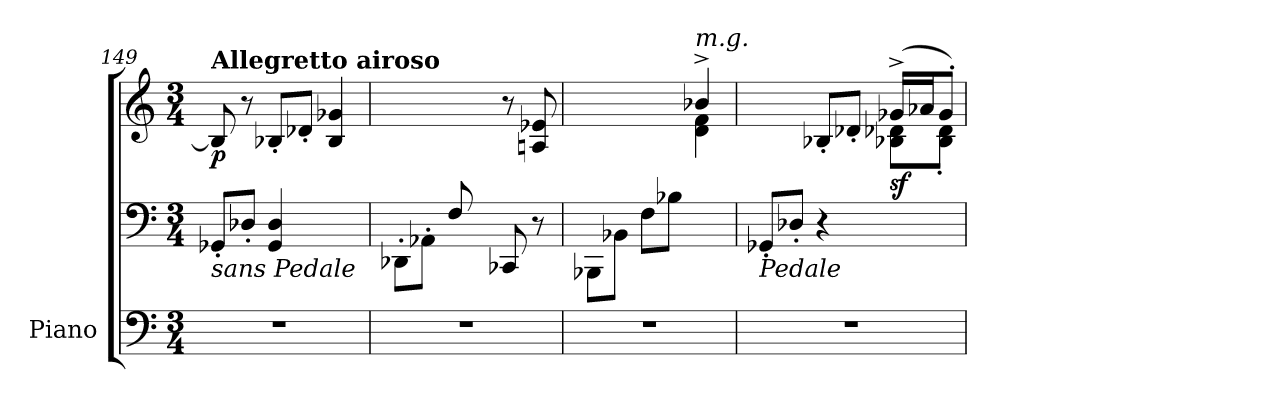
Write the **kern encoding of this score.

**kern	**kern	**kern	**dynam
*part1	*part1	*part1	*part1
*staff3	*staff2	*staff1	*staff1/2/3
*I"Piano	*	*	*
*I'Pno.	*	*	*
*clefF4	*clefF4	*clefG2	*
*k[]	*k[]	*k[]	*
*M3/4	*M3/4	*M3/4	*
=149	=149	=149	=149
*	*	*^	*
!	!	!LO:TX:a:B:t=Allegretto airoso	!	!
!	!LO:TX:b:i:t=sans Pedale	!	!	!
!	!	!	!	!LO:DY:b
2.r	8GG-X'/L	8ryy	8B-/]	p
.	8D-X'/J	8r	8ryy	.
.	4GG-/ 4D-/	8B-X'/L	2ryy	.
.	.	8d-X'/J	.	.
.	4ryy	4B-/ 4g-X/	.	.
=150	=150	=150	=150	=150
2.r	8DD-X'\L	2ryy	4.ryy	.
.	8AA-X'\J	.	.	.
.	8F/L	.	.	.
.	8ryy	.	8d-X/ 8f/J	.
.	8CC-X/	8r	4ryy	.
.	8r	8An/ 8e-X/	.	.
!!LO:LB:g=z	!!
=151	=151	=151	=151	=151
2.r	8BBB-X\L	2ryy	2ryy	.
.	8BB-X\J	.	.	.
.	8F\L	.	.	.
.	8B-X\J	.	.	.
!	!	!LO:TX:a:i:t=m.g.	!	!
.	4ryy	4b-X^/	4d\ 4f\	.
=152	=152	=152	=152	=152
!	!LO:TX:b:i:t=Pedale	!	!	!
2.r	8GG-X'/L	4ryy	2ryy	.
.	8D-X'/J	.	.	.
.	4r	8B-X'/L	.	.
.	.	8d-X'/J	.	.
!	!	!	!	!LO:DY:a=2
.	4ryy	(>16g-X^/LL	8B-X\ 8d-X\L	sf
.	.	16a-X/J	.	.
.	.	8g-'/J)	8B-\' 8d-\'J	.
*	*	*v	*v	*
=	=	=	=
*-	*-	*-	*-
